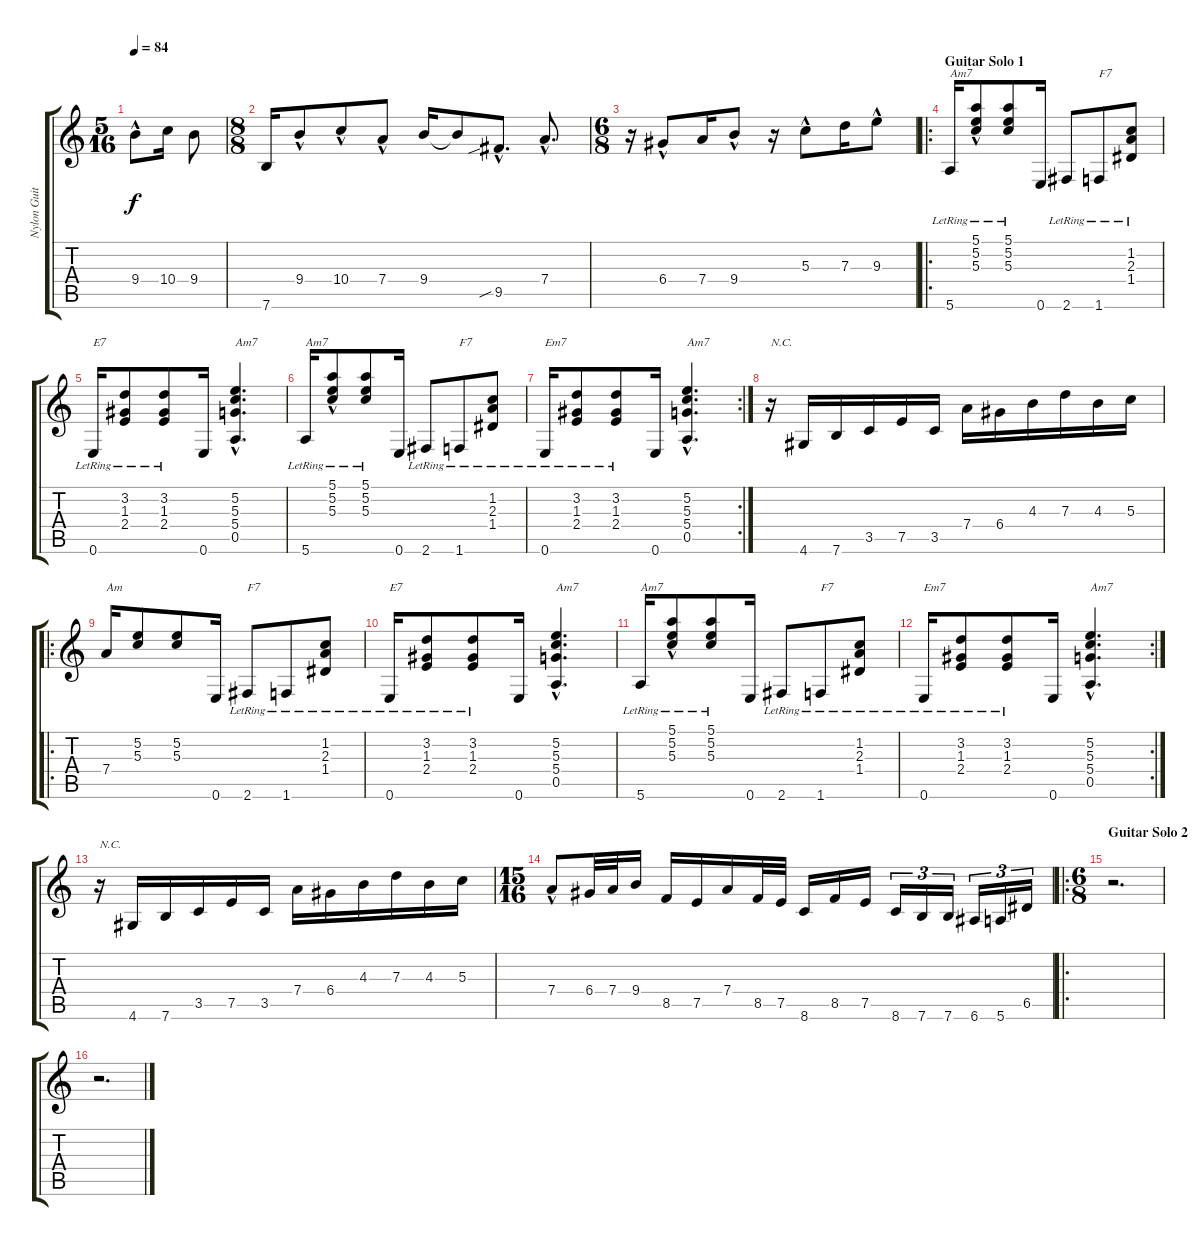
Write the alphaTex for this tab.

\track ("Nylon Guitar" "Nylon Guit") {instrument acousticguitarnylon}
\staff {score tabs}
\tuning (E4 B3 G3 D3 A2 E2) {hide}
\ts (5 16)
\tempo 84
\clef g2
\ks c
9.4{hac}.8{dy f} 10.4.16 9.4.8 |
\ts (8 8)
7.6.16 9.4{hac}.8 10.4{hac}.8 7.4{hac}.8 9.4.16 9.4{t}.8 9.5{sib hac}.8{d} 7.4{hac}.8{d} |
\ts (6 8)
r.16 6.4{hac}.8 7.4.16 9.4{hac}.8 r.16 5.3{hac}.8 7.3.16 9.3{hac}.8 |
\ro
\section ("" "Guitar Solo 1")
5.6{lr}.16{txt "Am7"} (5.1{hac lr} 5.2{hac lr} 5.3{hac lr}).8 (5.1{lr} 5.2{lr} 5.3{lr}).8 0.6.16 2.6{lr}.8 1.6{lr}.8{txt "F7"} (1.2{lr} 2.3{lr} 1.4{lr}).8 |
0.6{lr}.16{txt "E7"} (3.2{lr} 1.3{lr} 2.4{lr}).8 (3.2{lr} 1.3{lr} 2.4{lr}).8 0.6.16 (5.2{hac} 5.3{hac} 5.4{hac} 0.5{hac}).4{d txt "Am7"} |
5.6{lr}.16{txt "Am7"} (5.1{hac lr} 5.2{hac lr} 5.3{hac lr}).8 (5.1{lr} 5.2{lr} 5.3{lr}).8 0.6.16 2.6{lr}.8 1.6{lr}.8{txt "F7"} (1.2{lr} 2.3{lr} 1.4{lr}).8 |
\rc 2
0.6{lr}.16{txt "Em7"} (3.2{lr} 1.3{lr} 2.4{lr}).8 (3.2{lr} 1.3{lr} 2.4{lr}).8 0.6.16 (5.2{hac} 5.3{hac} 5.4{hac} 0.5{hac}).4{d txt "Am7"} |
r.16{txt "N.C."} 4.6.16 7.6.16 3.5.16 7.5.16 3.5.16 7.4.16 6.4.16 4.3.16 7.3.16 4.3.16 5.3.16 |
\ro
7.4.16{txt "Am"} (5.2 5.3).8 (5.2 5.3).8 0.6.16 2.6{lr}.8{txt "F7"} 1.6{lr}.8 (1.2 2.3{lr} 1.4{lr}).8 |
0.6{lr}.16{txt "E7"} (3.2{lr} 1.3{lr} 2.4{lr}).8 (3.2{lr} 1.3{lr} 2.4{lr}).8 0.6.16 (5.2{hac} 5.3{hac} 5.4{hac} 0.5{hac}).4{d txt "Am7"} |
5.6{lr}.16{txt "Am7"} (5.1{hac lr} 5.2{hac lr} 5.3{hac lr}).8 (5.1{lr} 5.2{lr} 5.3{lr}).8 0.6.16 2.6{lr}.8 1.6{lr}.8{txt "F7"} (1.2{lr} 2.3{lr} 1.4{lr}).8 |
\rc 2
0.6{lr}.16{txt "Em7"} (3.2{lr} 1.3{lr} 2.4{lr}).8 (3.2{lr} 1.3{lr} 2.4{lr}).8 0.6.16 (5.2{hac} 5.3{hac} 5.4{hac} 0.5{hac}).4{d txt "Am7"} |
r.16{txt "N.C."} 4.6.16 7.6.16 3.5.16 7.5.16 3.5.16 7.4.16 6.4.16 4.3.16 7.3.16 4.3.16 5.3.16 |
\ts (15 16)
7.4{hac}.8 6.4.32 7.4.32 9.4.16 8.5.16 7.5.16 7.4.16 8.5.32 7.5.32 8.6.16 8.5.16 7.5.16 8.6.16{tu (3 2)} 7.6.16{tu (3 2)} 7.6.16{tu (3 2)} 6.6.16{tu (3 2)} 5.6.16{tu (3 2)} 6.5.16{tu (3 2)} |
\ro
\ts (6 8)
\section ("" "Guitar Solo 2")
r.2{d} |
r.2{d}
